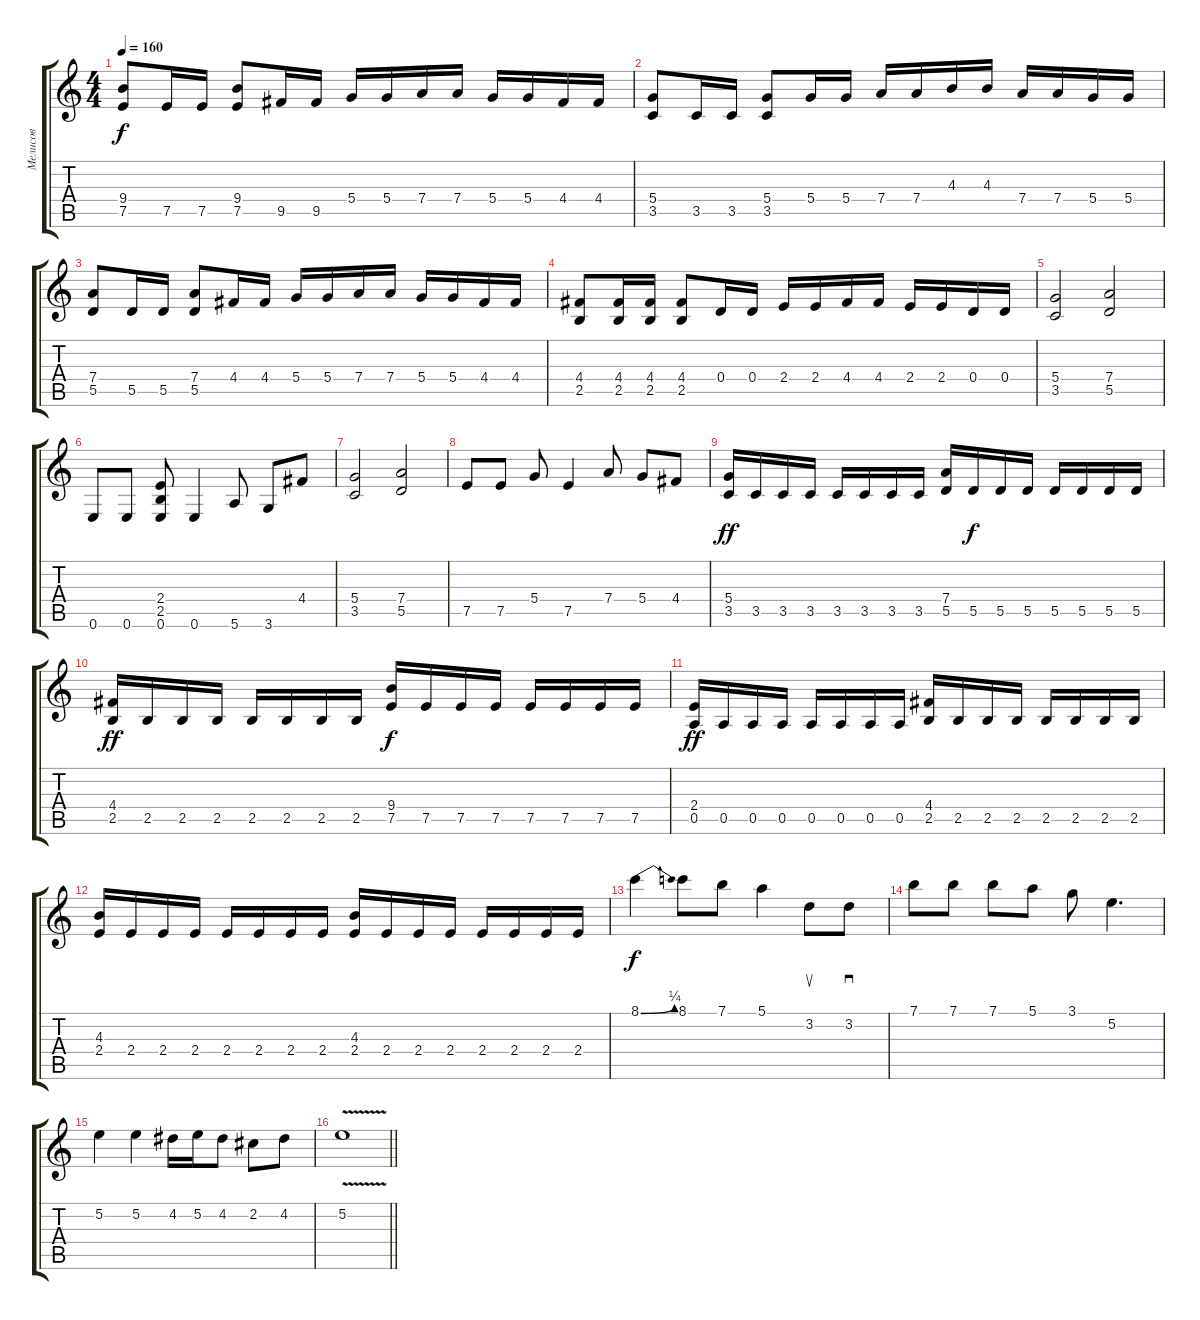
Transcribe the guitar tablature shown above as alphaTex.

\track ("Мелисов" "Мелисов") {instrument overdrivenguitar}
\staff {score tabs}
\tuning (E4 B3 G3 D3 A2 E2) {hide}
\ts (4 4)
\tempo 160
\clef g2
\ks c
(9.4 7.5).8{dy f} 7.5.16 7.5.16 (9.4 7.5).8 9.5.16 9.5.16 5.4.16 5.4.16 7.4.16 7.4.16 5.4.16 5.4.16 4.4.16 4.4.16 |
(5.4 3.5).8 3.5.16 3.5.16 (5.4 3.5).8 5.4.16 5.4.16 7.4.16 7.4.16 4.3.16 4.3.16 7.4.16 7.4.16 5.4.16 5.4.16 |
(7.4 5.5).8 5.5.16 5.5.16 (7.4 5.5).8 4.4.16 4.4.16 5.4.16 5.4.16 7.4.16 7.4.16 5.4.16 5.4.16 4.4.16 4.4.16 |
(4.4 2.5).8 (4.4 2.5).16 (4.4 2.5).16 (4.4 2.5).8 0.4.16 0.4.16 2.4.16 2.4.16 4.4.16 4.4.16 2.4.16 2.4.16 0.4.16 0.4.16 |
(5.4 3.5).2 (7.4 5.5).2 |
0.6.8 0.6.8 (2.4 2.5 0.6).8 0.6.4 5.6.8 3.6.8 4.4.8 |
(5.4 3.5).2 (7.4 5.5).2 |
7.5.8 7.5.8 5.4.8 7.5.4 7.4.8 5.4.8 4.4.8 |
(5.4 3.5).16{dy ff} 3.5.16 3.5.16 3.5.16 3.5.16 3.5.16 3.5.16 3.5.16 (7.4 5.5).16 5.5.16{dy f} 5.5.16 5.5.16 5.5.16 5.5.16 5.5.16 5.5.16 |
(4.4 2.5).16{dy ff} 2.5.16 2.5.16 2.5.16 2.5.16 2.5.16 2.5.16 2.5.16 (9.4 7.5).16{dy f} 7.5.16 7.5.16 7.5.16 7.5.16 7.5.16 7.5.16 7.5.16 |
(2.4 0.5).16{dy ff} 0.5.16 0.5.16 0.5.16 0.5.16 0.5.16 0.5.16 0.5.16 (4.4 2.5).16 2.5.16 2.5.16 2.5.16 2.5.16 2.5.16 2.5.16 2.5.16 |
(4.3 2.4).16 2.4.16 2.4.16 2.4.16 2.4.16 2.4.16 2.4.16 2.4.16 (4.3 2.4).16 2.4.16 2.4.16 2.4.16 2.4.16 2.4.16 2.4.16 2.4.16 |
8.1{be (bend 0 0 60 1)}.4{dy f} 8.1.8 7.1.8 5.1.4 3.2.8{su} 3.2.8{sd} |
7.1.8 7.1.8 7.1.8 5.1.8 3.1.8 5.2.4{d} |
5.2.4 5.2.4 4.2.16 5.2.16 4.2.8 2.2.8 4.2.8 |
\barLineRight lightlight
5.2{v}.1
